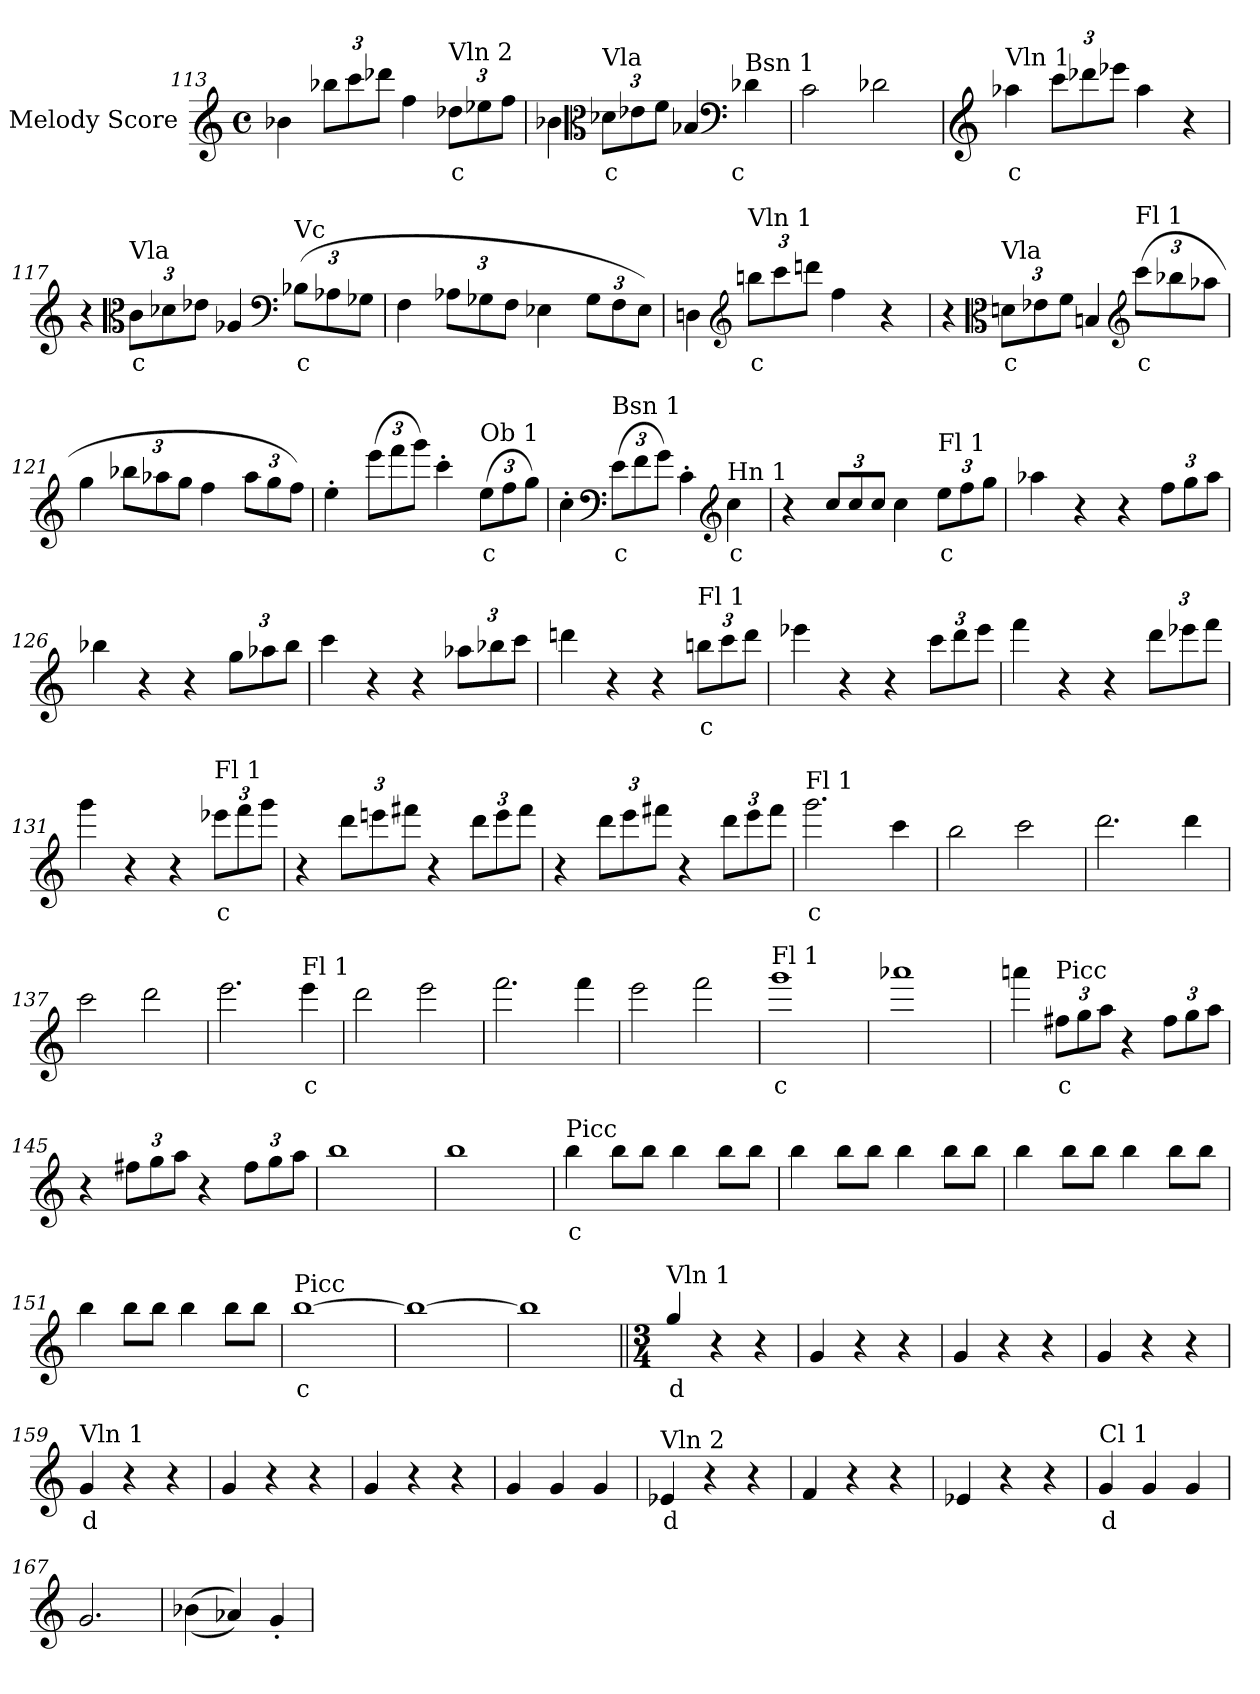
**kern	**text
*part1	*part1
*staff1	*staff1
*I"Melody Score	*
*clefG2	*
*k[]	*
*M4/4	*
*met(c)	*
=113	=113
4b-X\	.
*Xbrackettup	*
12bb-X\L	.
12ccc\	.
12ddd-X\J	.
4ff\	.
!LO:TX:a:t=Vln 2	!
!	!LO:LY:b:color=#FF0000
12dd-X\L	c
12ee-X\	.
12ff\J	.
=114	=114
4b-X\	.
*clefC3	*
!LO:TX:a:t=Vla	!
!	!LO:LY:b:color=#FF0000
12d-X\L	c
12e-X\	.
12f\J	.
4B-X/	.
*clefF4	*
!LO:TX:a:t=Bsn 1	!
!	!LO:LY:b:color=#FF0000
4d-X\	c
=115	=115
2c\	.
2d-X\	.
=116	=116
*clefG2	*
!LO:TX:a:t=Vln 1	!
!	!LO:LY:b:color=#FF0000
4aa-X\	c
12ccc\L	.
12ddd-X\	.
12eee-X\J	.
4aa-\	.
4r	.
=117	=117
4r	.
*clefC3	*
!LO:TX:a:t=Vla	!
!	!LO:LY:b:color=#FF0000
12c\L	c
12d-X\	.
12e-X\J	.
4A-X/	.
*clefF4	*
!LO:TX:a:t=Vc	!
!	!LO:LY:b:color=#FF0000
(12B-X\L	c
12A-X\	.
12G-X\J	.
=118	=118
4F\	.
12A-X\L	.
12G-X\	.
12F\J	.
4E-X\	.
12G-\L	.
12F\	.
12E-\J)	.
=119	=119
4Dn	.
*clefG2	*
!LO:TX:a:t=Vln 1	!
!	!LO:LY:b:color=#FF0000
12bbn\L	c
12ccc\	.
12dddn\J	.
4ff\	.
4r	.
=120	=120
4r	.
*clefC3	*
!LO:TX:a:t=Vla	!
!	!LO:LY:b:color=#FF0000
12dn\L	c
12e-X\	.
12f\J	.
4Bn/	.
*clefG2	*
!LO:TX:a:t=Fl 1	!
!	!LO:LY:b:color=#FF0000
(12ccc\L	c
12bb-X\	.
12aa-X\J	.
=121	=121
4gg\	.
12bb-X\L	.
12aa-X\	.
12gg\J	.
4ff\	.
12aa-\L	.
12gg\	.
12ff\J)	.
=122	=122
4ee'\	.
(12eee\L	.
12fff\	.
12ggg\J)	.
4ccc'\	.
!LO:TX:a:t=Ob 1	!
!	!LO:LY:b:color=#FF0000
(12ee\L	c
12ff\	.
12gg\J)	.
=123	=123
4cc'\	.
*clefF4	*
!LO:TX:a:t=Bsn 1	!
!	!LO:LY:b:color=#FF0000
(12e\L	c
12f\	.
12g\J)	.
4c'\	.
*clefG2	*
!LO:TX:a:t=Hn 1	!
!	!LO:LY:b:color=#FF0000
4cc\	c
=124	=124
4r	.
12cc/L	.
12cc/	.
12cc/J	.
4cc\	.
!LO:TX:a:t=Fl 1	!
!	!LO:LY:b:color=#FF0000
12ee\L	c
12ff\	.
12gg\J	.
=125	=125
4aa-X\	.
4r	.
4r	.
12ff\L	.
12gg\	.
12aa-\J	.
=126	=126
4bb-X\	.
4r	.
4r	.
12gg\L	.
12aa-X\	.
12bb-\J	.
=127	=127
4ccc\	.
4r	.
4r	.
12aa-X\L	.
12bb-X\	.
12ccc\J	.
=128	=128
4dddn\	.
4r	.
4r	.
!LO:TX:a:t=Fl 1	!
!	!LO:LY:b:color=#FF0000
12bbn\L	c
12ccc\	.
12ddd\J	.
=129	=129
4eee-X\	.
4r	.
4r	.
12ccc\L	.
12ddd\	.
12eee-\J	.
=130	=130
4fff\	.
4r	.
4r	.
12ddd\L	.
12eee-X\	.
12fff\J	.
=131	=131
4ggg\	.
4r	.
4r	.
!LO:TX:a:t=Fl 1	!
!	!LO:LY:b:color=#FF0000
12eee-X\L	c
12fff\	.
12ggg\J	.
=132	=132
4r	.
12ddd\L	.
12eeen\	.
12fff#X\J	.
4r	.
12ddd\L	.
12eee\	.
12fff#\J	.
=133	=133
4r	.
12ddd\L	.
12eee\	.
12fff#X\J	.
4r	.
12ddd\L	.
12eee\	.
12fff#\J	.
=134	=134
!LO:TX:a:t=Fl 1	!
!	!LO:LY:b:color=#FF0000
2.ggg\	c
4ccc\	.
=135	=135
2bb\	.
2ccc\	.
=136	=136
2.ddd\	.
4ddd\	.
=137	=137
2ccc\	.
2ddd\	.
=138	=138
2.eee\	.
!LO:TX:a:t=Fl 1	!
!	!LO:LY:b:color=#FF0000
4eee\	c
=139	=139
2ddd\	.
2eee\	.
=140	=140
2.fff\	.
4fff\	.
=141	=141
2eee\	.
2fff\	.
=142	=142
!LO:TX:a:t=Fl 1	!
!	!LO:LY:b:color=#FF0000
1ggg	c
=143	=143
1aaa-X	.
=144	=144
4aaan	.
!LO:TX:a:t=Picc	!
!	!LO:LY:b:color=#FF0000
12ff#X\L	c
12gg\	.
12aa\J	.
4r	.
12ff#\L	.
12gg\	.
12aa\J	.
=145	=145
4r	.
12ff#X\L	.
12gg\	.
12aa\J	.
4r	.
12ff#\L	.
12gg\	.
12aa\J	.
=146	=146
1bb	.
=147	=147
1bb	.
=148	=148
!LO:TX:a:t=Picc	!
!	!LO:LY:b:color=#FF0000
4bb\	c
8bb\L	.
8bb\J	.
4bb\	.
8bb\L	.
8bb\J	.
=149	=149
4bb\	.
8bb\L	.
8bb\J	.
4bb\	.
8bb\L	.
8bb\J	.
=150	=150
4bb\	.
8bb\L	.
8bb\J	.
4bb\	.
8bb\L	.
8bb\J	.
=151	=151
4bb\	.
8bb\L	.
8bb\J	.
4bb\	.
8bb\L	.
8bb\J	.
=152	=152
!LO:TX:a:t=Picc	!
!	!LO:LY:b:color=#FF0000
[1bb	c
=153	=153
1bb_	.
=154	=154
1bb]	.
=155||	=155||
*M3/4	*
*MM288	*
!LO:TX:a:t=Vln 1	!
!	!LO:LY:color=#FF0000
4gg/	d
4r	.
4r	.
=156	=156
4g/	.
4r	.
4r	.
=157	=157
4g/	.
4r	.
4r	.
=158	=158
4g/	.
4r	.
4r	.
=159	=159
!LO:TX:a:t=Vln 1	!
!	!LO:LY:b:color=#FF0000
4g/	d
4r	.
4r	.
=160	=160
4g/	.
4r	.
4r	.
=161	=161
4g/	.
4r	.
4r	.
=162	=162
4g/	.
4g/	.
4g/	.
=163	=163
!LO:TX:a:t=Vln 2	!
!	!LO:LY:b:color=#FF0000
4e-X/	d
4r	.
4r	.
=164	=164
4f/	.
4r	.
4r	.
=165	=165
4e-X/	.
4r	.
4r	.
=166	=166
!LO:TX:a:t=Cl 1	!
!	!LO:LY:b:color=#FF0000
4g/	d
4g/	.
4g/	.
=167	=167
2.g/	.
=168	=168
((4b-X\	.
4a-X/))	.
4g'/	.
=	=
*-	*-
